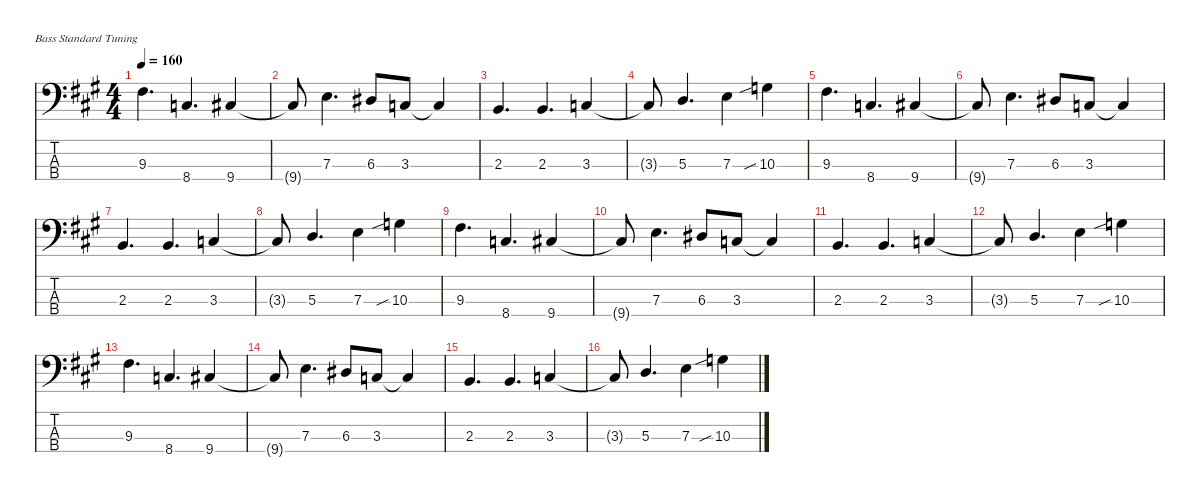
\defaultSystemsLayout 4
\hideDynamics
\bracketExtendMode nobrackets
\singleTrackTrackNamePolicy hidden
\multiTrackTrackNamePolicy hidden
\firstSystemTrackNameMode fullname
\firstSystemTrackNameOrientation horizontal
\otherSystemsTrackNameOrientation horizontal
\track ("Bass" "el.bs.") {instrument electricbassfinger}
\staff {score tabs}
\tuning (G2 D2 A1 E1)
\ts (4 4)
\tempo 160
\clef f4
\ks f#minor
9.3{acc #}.4{d dy f beam Down} 8.4{acc forcenatural}.4{d beam Up} 9.4{acc #}.4{beam Up} |
9.4{t acc #}.8{beam Up} 7.3{acc forcenatural}.4{d beam Down} 6.3{acc #}.8{beam Up} 3.3{acc forcenatural}.8{beam Up} 3.3{t acc forcenatural}.4{beam Up} |
2.3{acc forcenatural}.4{d beam Up} 2.3{acc forcenatural}.4{d beam Up} 3.3{acc forcenatural}.4{beam Up} |
3.3{t acc forcenatural}.8{beam Up} 5.3{acc forcenatural}.4{d beam Up} 7.3{acc forcenatural}.4{beam Down} 10.3{sib acc forcenatural}.4{beam Down} |
9.3{acc #}.4{d beam Down} 8.4{acc forcenatural}.4{d beam Up} 9.4{acc #}.4{beam Up} |
9.4{t acc #}.8{beam Up} 7.3{acc forcenatural}.4{d beam Down} 6.3{acc #}.8{beam Up} 3.3{acc forcenatural}.8{beam Up} 3.3{t acc forcenatural}.4{beam Up} |
2.3{acc forcenatural}.4{d beam Up} 2.3{acc forcenatural}.4{d beam Up} 3.3{acc forcenatural}.4{beam Up} |
3.3{t acc forcenatural}.8{beam Up} 5.3{acc forcenatural}.4{d beam Up} 7.3{acc forcenatural}.4{beam Down} 10.3{sib acc forcenatural}.4{beam Down} |
9.3{acc #}.4{d beam Down} 8.4{acc forcenatural}.4{d beam Up} 9.4{acc #}.4{beam Up} |
9.4{t acc #}.8{beam Up} 7.3{acc forcenatural}.4{d beam Down} 6.3{acc #}.8{beam Up} 3.3{acc forcenatural}.8{beam Up} 3.3{t acc forcenatural}.4{beam Up} |
2.3{acc forcenatural}.4{d beam Up} 2.3{acc forcenatural}.4{d beam Up} 3.3{acc forcenatural}.4{beam Up} |
3.3{t acc forcenatural}.8{beam Up} 5.3{acc forcenatural}.4{d beam Up} 7.3{acc forcenatural}.4{beam Down} 10.3{sib acc forcenatural}.4{beam Down} |
9.3{acc #}.4{d beam Down} 8.4{acc forcenatural}.4{d beam Up} 9.4{acc #}.4{beam Up} |
9.4{t acc #}.8{beam Up} 7.3{acc forcenatural}.4{d beam Down} 6.3{acc #}.8{beam Up} 3.3{acc forcenatural}.8{beam Up} 3.3{t acc forcenatural}.4{beam Up} |
2.3{acc forcenatural}.4{d beam Up} 2.3{acc forcenatural}.4{d beam Up} 3.3{acc forcenatural}.4{beam Up} |
3.3{t acc forcenatural}.8{beam Up} 5.3{acc forcenatural}.4{d beam Up} 7.3{acc forcenatural}.4{beam Down} 10.3{sib acc forcenatural}.4{beam Down}
